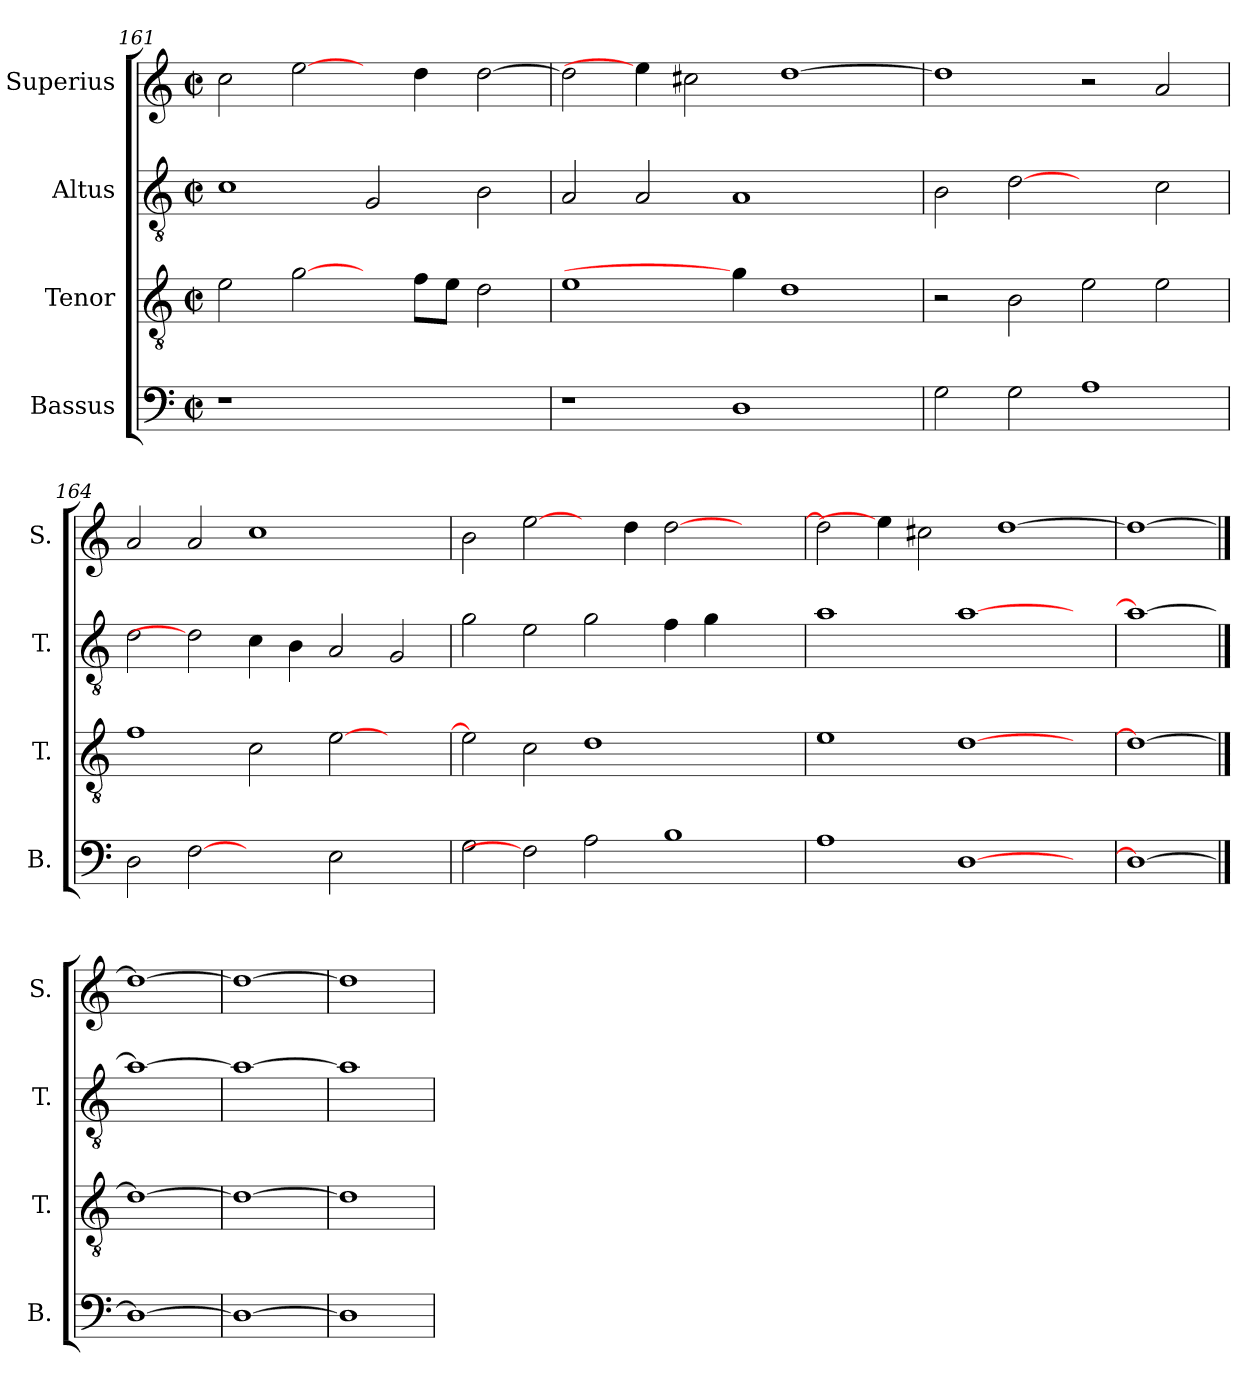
**kern	**kern	**kern	**kern
*part4	*part3	*part2	*part1
*staff4	*staff3	*staff2	*staff1
*I"Bassus	*I"Tenor	*I"Altus	*I"Superius
*I'B.	*I'T.	*I'T.	*I'S.
!!LO:LB:g=z
*clefF4	*clefGv2	*clefGv2	*clefG2
*	*ITrd7c12	*ITrd7c12	*
*k[]	*k[]	*k[]	*k[]
*C:	*C:	*C:	*C:
*M2/2	*M2/2	*M2/2	*M2/2
*met(c|)	*met(c|)	*met(c|)	*met(c|)
=161	=161	=161	=161
!LO:N:vis=1	!	!	!
1r	2Ei\	1Ci	2cci\
.	[2Gi\	.	[2eei\
1ryy	4ryy	2GGi/	4ryy
.	8Fi\L	.	4ddi\
.	8Ei\J	.	.
.	2Di\	2BBi\	[>2ddi\
=162	=162	=162	=162
1r	1Ei	2AAi/	2ddi\]
.	.	2AAi/	4eei\]
.	.	.	2cc#Xi\
1Di	4Gi\]	1AAi	.
.	1Di	.	[>1ddi
4ryy	.	4ryy	.
=163	=163	=163	=163
2Gi\	2r	2BBi\	1ddi]
2Gi\	2BBi\	[2Di	.
1Ai	2Ei\	2ryy	2r
.	2Ei\	2Ci\	2ai/
!!LO:PB:g=z
=164	=164	=164	=164
2Di\	1Fi	2Di\	2ai/
[2Fi	.	2Di]	2ai/
2ryy	2Ci\	4Ci\	1cci
.	.	4BBi\	.
2Ei\	[>2Ei\	2AAi/	.
2ryy	2ryy	2GGi/	2ryy
=165	=165	=165	=165
2Gi\	2Ei\]	2Gi\	2bi\
2Fi]	2Ci\	2Ei\	[2eei\
2Ai\	1Di	2Gi\	4ryy
.	.	.	4ddi\
1Bi	.	4Fi\	[>2ddi\
.	.	4Gi\	.
.	2ryy	2ryy	2ryy
=166	=166	=166	=166
1Ai	1Ei	1Ai	2ddi\]
.	.	.	4eei\]
.	.	.	2cc#Xi\
[>1Di	[>1Di	[>1Ai	.
.	.	.	[>1ddi
4ryy	4ryy	4ryy	.
=167	=167	=167	=167
1Di_>	1Di_>	1Ai_>	1ddi_>
==168	==168	==168	==168
1Di_	1Di_	1Ai_	1ddi_
=169	=169	=169	=169
1Di_	1Di_	1Ai_	1ddi_
=170	=170	=170	=170
1Di]	1Di]	1Ai]	1ddi]
=	=	=	=
*-	*-	*-	*-
